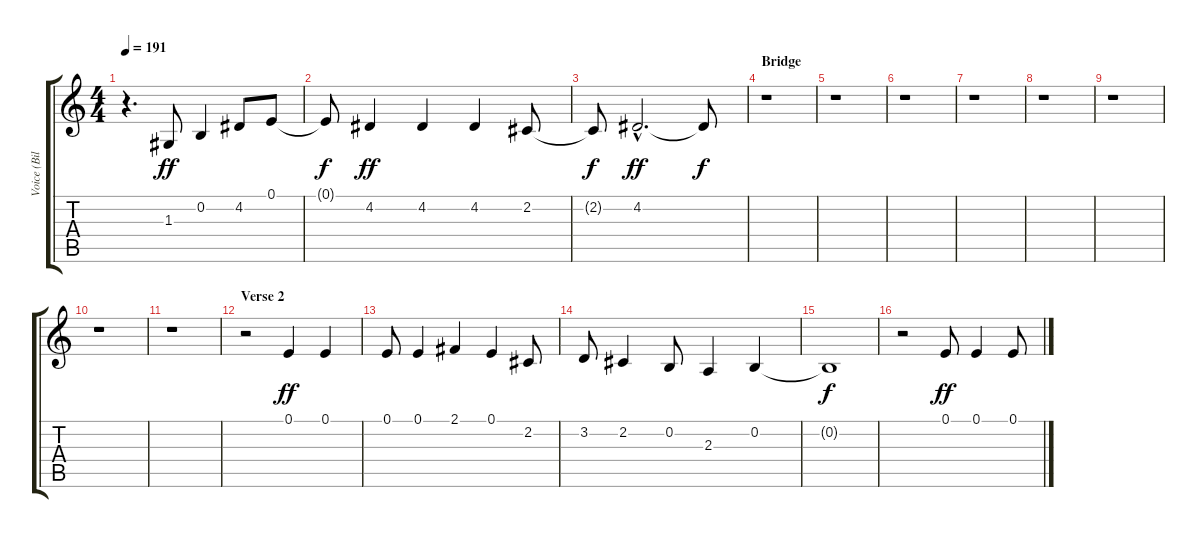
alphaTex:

\track ("Voice (Billie Joe Armstrong)" "Voice (Bil") {instrument seashore}
\staff {score tabs}
\tuning (E4 B3 G3 D3 A2 E2) {hide}
\ts (4 4)
\tempo 191
\clef g2
\ks c
r.4{d dy f} 1.3.8{dy ff} 0.2.4 4.2.8 0.1.8 |
0.1{t}.8{dy f} 4.2.4{dy ff} 4.2.4 4.2.4 2.2.8 |
2.2{t}.8{dy f} 4.2{hac}.2{d dy ff} 4.2{t}.8{dy f} |
\section ("" "Bridge")
r.1 |
r.1 |
r.1 |
r.1 |
r.1 |
r.1 |
r.1 |
r.1 |
\section ("" "Verse 2")
r.2 0.1.4{dy ff} 0.1.4 |
0.1.8 0.1.4 2.1.4 0.1.4 2.2.8 |
3.2.8 2.2.4 0.2.8 2.3.4 0.2.4 |
0.2{t}.1{dy f} |
r.2 0.1.8{dy ff} 0.1.4 0.1.8
